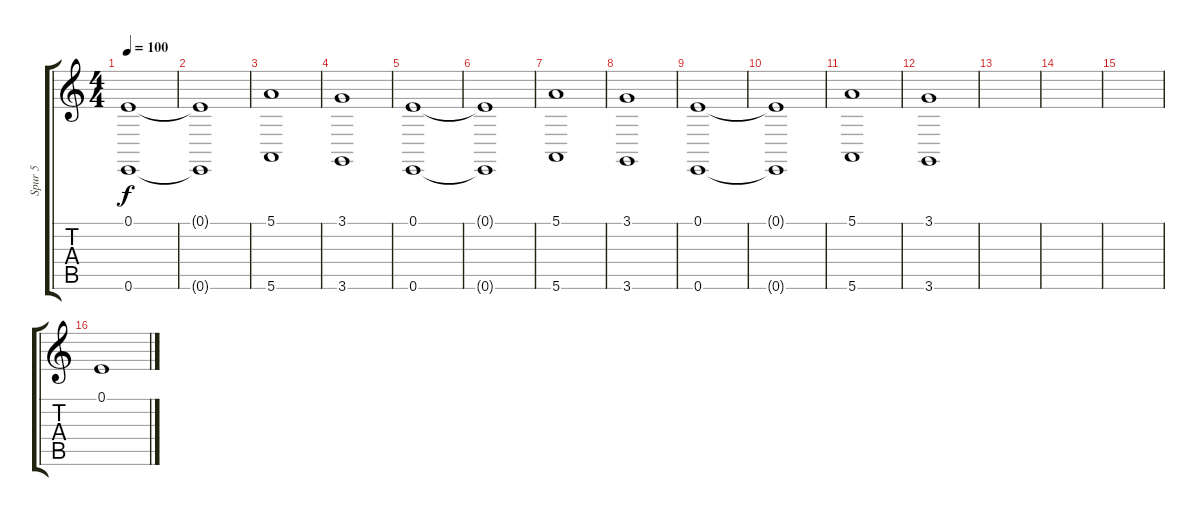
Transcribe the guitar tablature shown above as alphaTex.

\track ("Spur 5" "Spur 5") {instrument choiraahs}
\staff {score tabs}
\tuning (E4 B3 G3 D3 A2 E2) {hide}
\ts (4 4)
\tempo 100
\clef g2
\ks c
(0.1 0.6).1{dy f} |
(0.1{t} 0.6{t}).1 |
(5.1 5.6).1 |
(3.1 3.6).1 |
(0.1 0.6).1 |
(0.1{t} 0.6{t}).1 |
(5.1 5.6).1 |
(3.1 3.6).1 |
(0.1 0.6).1 |
(0.1{t} 0.6{t}).1 |
(5.1 5.6).1 |
(3.1 3.6).1 |
|
|
|
0.1.1{volume 9}
